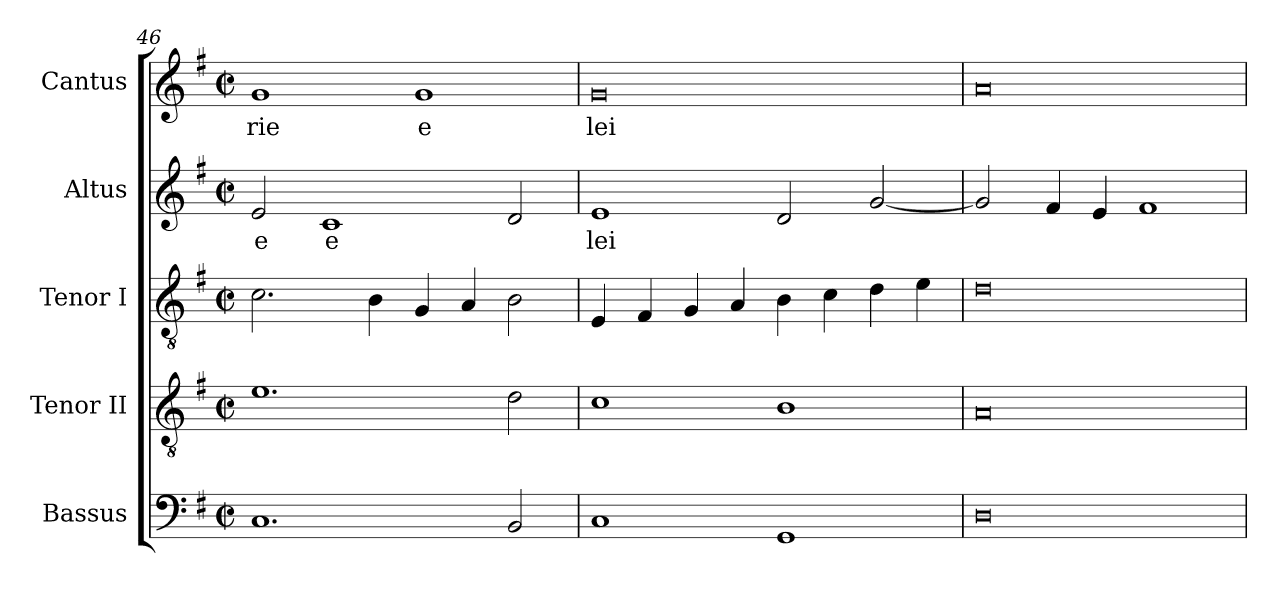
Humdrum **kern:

**kern	**text	**kern	**text	**kern	**text	**kern	**text	**kern	**text
*part5	*part5	*part4	*part4	*part3	*part3	*part2	*part2	*part1	*part1
*staff5	*staff5	*staff4	*staff4	*staff3	*staff3	*staff2	*staff2	*staff1	*staff1
*I"Bassus	*	*I"Tenor II	*	*I"Tenor I	*	*I"Altus	*	*I"Cantus	*
*I'B	*	*I'T II	*	*I'T I	*	*I'A	*	*I'C	*
*clefF4	*	*clefGv2	*	*clefGv2	*	*clefG2	*	*clefG2	*
*k[f#]	*	*k[f#]	*	*k[f#]	*	*k[f#]	*	*k[f#]	*
*G:	*	*G:	*	*G:	*	*G:	*	*G:	*
*M2/2	*	*M2/2	*	*M2/2	*	*M2/2	*	*M2/2	*
*met(c|)	*	*met(c|)	*	*met(c|)	*	*met(c|)	*	*met(c|)	*
=46	=46	=46	=46	=46	=46	=46	=46	=46	=46
!	!LO:LY:b:cj	!	!LO:LY:b:cj	!	!LO:LY:b:cj	!	!LO:LY:b:cj	!	!LO:LY:b:cj
1.C	.	1.e	--	2.c\	.	2e/	e	1g	rie
!	!	!	!	!	!	!	!LO:LY:b:cj	!	!
.	.	.	.	.	.	1c	e	.	.
!	!	!	!	!	!LO:LY:b:cj	!	!	!	!
.	.	.	.	4B\	.	.	.	.	.
!	!	!	!	!	!LO:LY:b:cj	!	!	!	!LO:LY:b:cj
.	.	.	.	4G/	.	.	.	1g	e
!	!	!	!	!	!LO:LY:b:cj	!	!	!	!
.	.	.	.	4A/	.	.	.	.	.
!	!LO:LY:b:cj	!	!LO:LY:b:cj	!	!LO:LY:b:cj	!	!LO:LY:b:cj	!	!
2BB/	.	2d\	--	2B\	.	2d/	.	.	.
=47	=47	=47	=47	=47	=47	=47	=47	=47	=47
!	!LO:LY:b:cj	!	!LO:LY:b:cj	!	!LO:LY:b:cj	!	!LO:LY:b:cj	!	!LO:LY:b:cj
1C	.	1c	--	4E/	.	1e	lei	0g	lei
!	!	!	!	!	!LO:LY:b:cj	!	!	!	!
.	.	.	.	4F#/	.	.	.	.	.
!	!	!	!	!	!LO:LY:b:cj	!	!	!	!
.	.	.	.	4G/	.	.	.	.	.
!	!	!	!	!	!LO:LY:b:cj	!	!	!	!
.	.	.	.	4A/	.	.	.	.	.
!	!LO:LY:b:cj	!	!LO:LY:b:cj	!	!LO:LY:b:cj	!	!LO:LY:b:cj	!	!
1GG	.	1B	--	4B\	.	2d/	.	.	.
!	!	!	!	!	!LO:LY:b:cj	!	!	!	!
.	.	.	.	4c\	.	.	.	.	.
!	!	!	!	!	!LO:LY:b:cj	!	!LO:LY:b:cj	!	!
.	.	.	.	4d\	.	[<2g/	.	.	.
!	!	!	!	!	!LO:LY:b:cj	!	!	!	!
.	.	.	.	4e\	.	.	.	.	.
=48	=48	=48	=48	=48	=48	=48	=48	=48	=48
!	!LO:LY:b:cj	!	!LO:LY:b:cj	!	!LO:LY:b:cj	!	!LO:LY:b:cj	!	!LO:LY:b:cj
0D	.	0A	--	0d	.	2g/]	.	0a	.
!	!	!	!	!	!	!	!LO:LY:b:cj	!	!
.	.	.	.	.	.	4f#/	.	.	.
!	!	!	!	!	!	!	!LO:LY:b:cj	!	!
.	.	.	.	.	.	4e/	.	.	.
!	!	!	!	!	!	!	!LO:LY:b:cj	!	!
.	.	.	.	.	.	1f#	.	.	.
=	=	=	=	=	=	=	=	=	=
*-	*-	*-	*-	*-	*-	*-	*-	*-	*-
